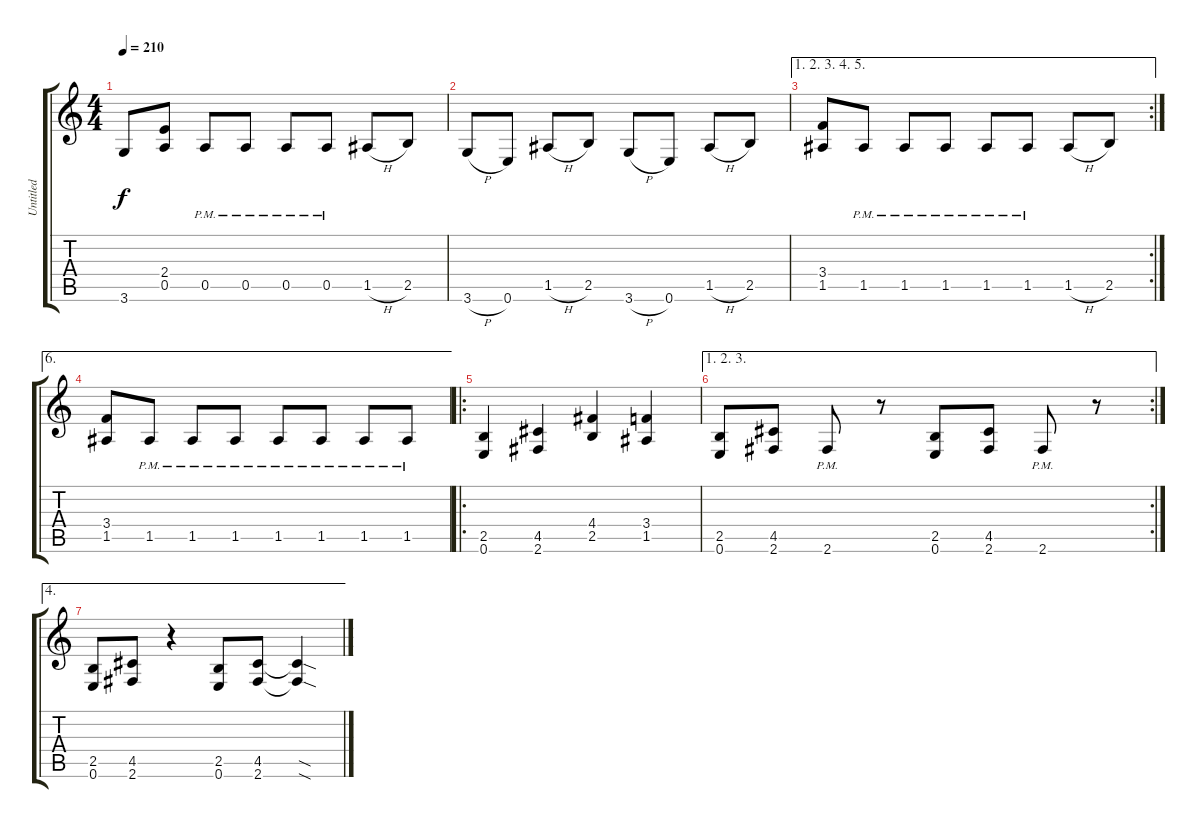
\track ("Untitled" "Untitled") {instrument distortionguitar}
\staff {score tabs}
\tuning (E4 B3 G3 D3 A2 E2) {hide}
\ts (4 4)
\tempo 210
\clef g2
\ks c
3.6.8{dy f} (2.4 0.5).8 0.5{pm}.8 0.5{pm}.8 0.5{pm}.8 0.5{pm}.8 1.5{h}.8 2.5.8 |
3.6{h}.8 0.6.8 1.5{h}.8 2.5.8 3.6{h}.8 0.6.8 1.5{h}.8 2.5.8 |
\ae (1 2 3 4 5)
\rc 2
(3.4 1.5).8 1.5{pm}.8 1.5{pm}.8 1.5{pm}.8 1.5{pm}.8 1.5{pm}.8 1.5{h}.8 2.5.8 |
\ae 6
(3.4 1.5).8 1.5{pm}.8 1.5{pm}.8 1.5{pm}.8 1.5{pm}.8 1.5{pm}.8 1.5{pm}.8 1.5{pm}.8 |
\ro
(2.5 0.6).4 (4.5 2.6).4 (4.4 2.5).4 (3.4 1.5).4 |
\ae (1 2 3)
\rc 2
(2.5 0.6).8 (4.5 2.6).8 2.6{pm}.8 r.8 (2.5 0.6).8 (4.5 2.6).8 2.6{pm}.8 r.8 |
\ae 4
(2.5 0.6).8 (4.5 2.6).8 r.4 (2.5 0.6).8 (4.5 2.6).8 (4.5{sod t} 2.6{sod t}).4
